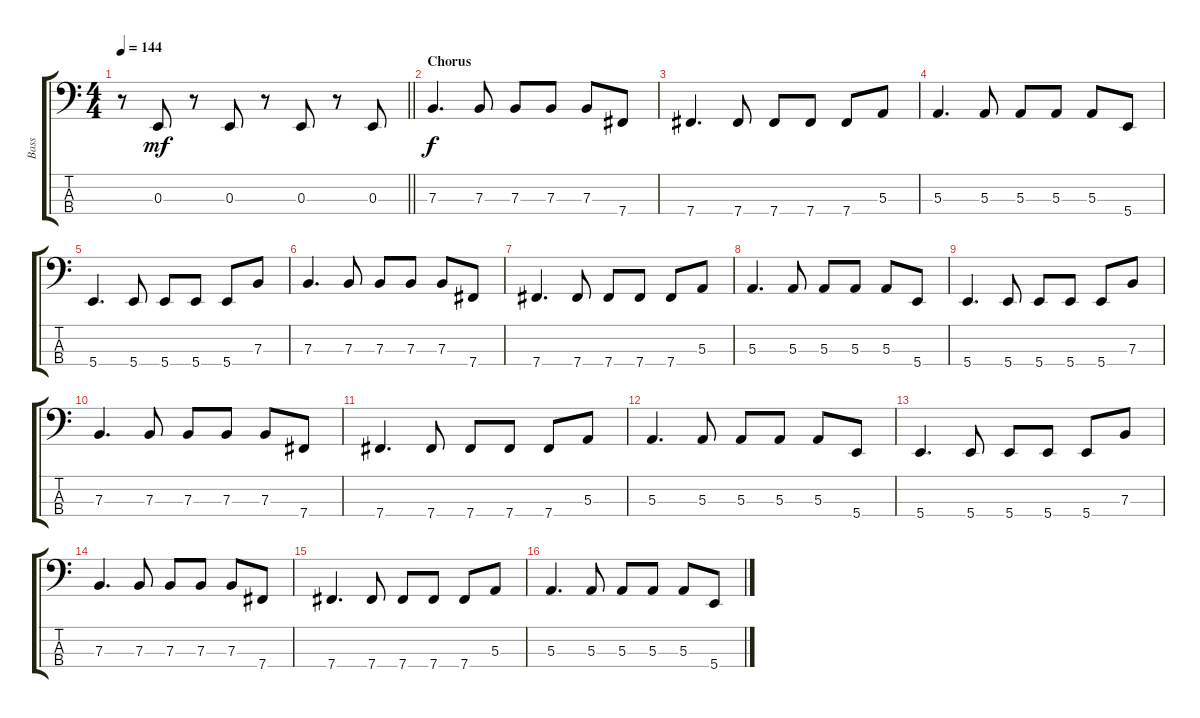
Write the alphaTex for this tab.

\track ("Bass" "Bass") {instrument electricbassfinger}
\staff {score tabs}
\tuning (D2 A1 E1 B0) {hide}
\ts (4 4)
\tempo 144
\clef f4
\barLineRight lightlight
\ks c
r.8{dy mf} 0.3.8 r.8 0.3.8 r.8 0.3.8 r.8 0.3.8 |
\section ("" "Chorus")
7.3.4{d dy f} 7.3.8 7.3.8 7.3.8 7.3.8 7.4.8 |
7.4.4{d} 7.4.8 7.4.8 7.4.8 7.4.8 5.3.8 |
5.3.4{d} 5.3.8 5.3.8 5.3.8 5.3.8 5.4.8 |
5.4.4{d} 5.4.8 5.4.8 5.4.8 5.4.8 7.3.8 |
7.3.4{d} 7.3.8 7.3.8 7.3.8 7.3.8 7.4.8 |
7.4.4{d} 7.4.8 7.4.8 7.4.8 7.4.8 5.3.8 |
5.3.4{d} 5.3.8 5.3.8 5.3.8 5.3.8 5.4.8 |
5.4.4{d} 5.4.8 5.4.8 5.4.8 5.4.8 7.3.8 |
7.3.4{d} 7.3.8 7.3.8 7.3.8 7.3.8 7.4.8 |
7.4.4{d} 7.4.8 7.4.8 7.4.8 7.4.8 5.3.8 |
5.3.4{d} 5.3.8 5.3.8 5.3.8 5.3.8 5.4.8 |
5.4.4{d} 5.4.8 5.4.8 5.4.8 5.4.8 7.3.8 |
7.3.4{d} 7.3.8 7.3.8 7.3.8 7.3.8 7.4.8 |
7.4.4{d} 7.4.8 7.4.8 7.4.8 7.4.8 5.3.8 |
5.3.4{d} 5.3.8 5.3.8 5.3.8 5.3.8 5.4.8
